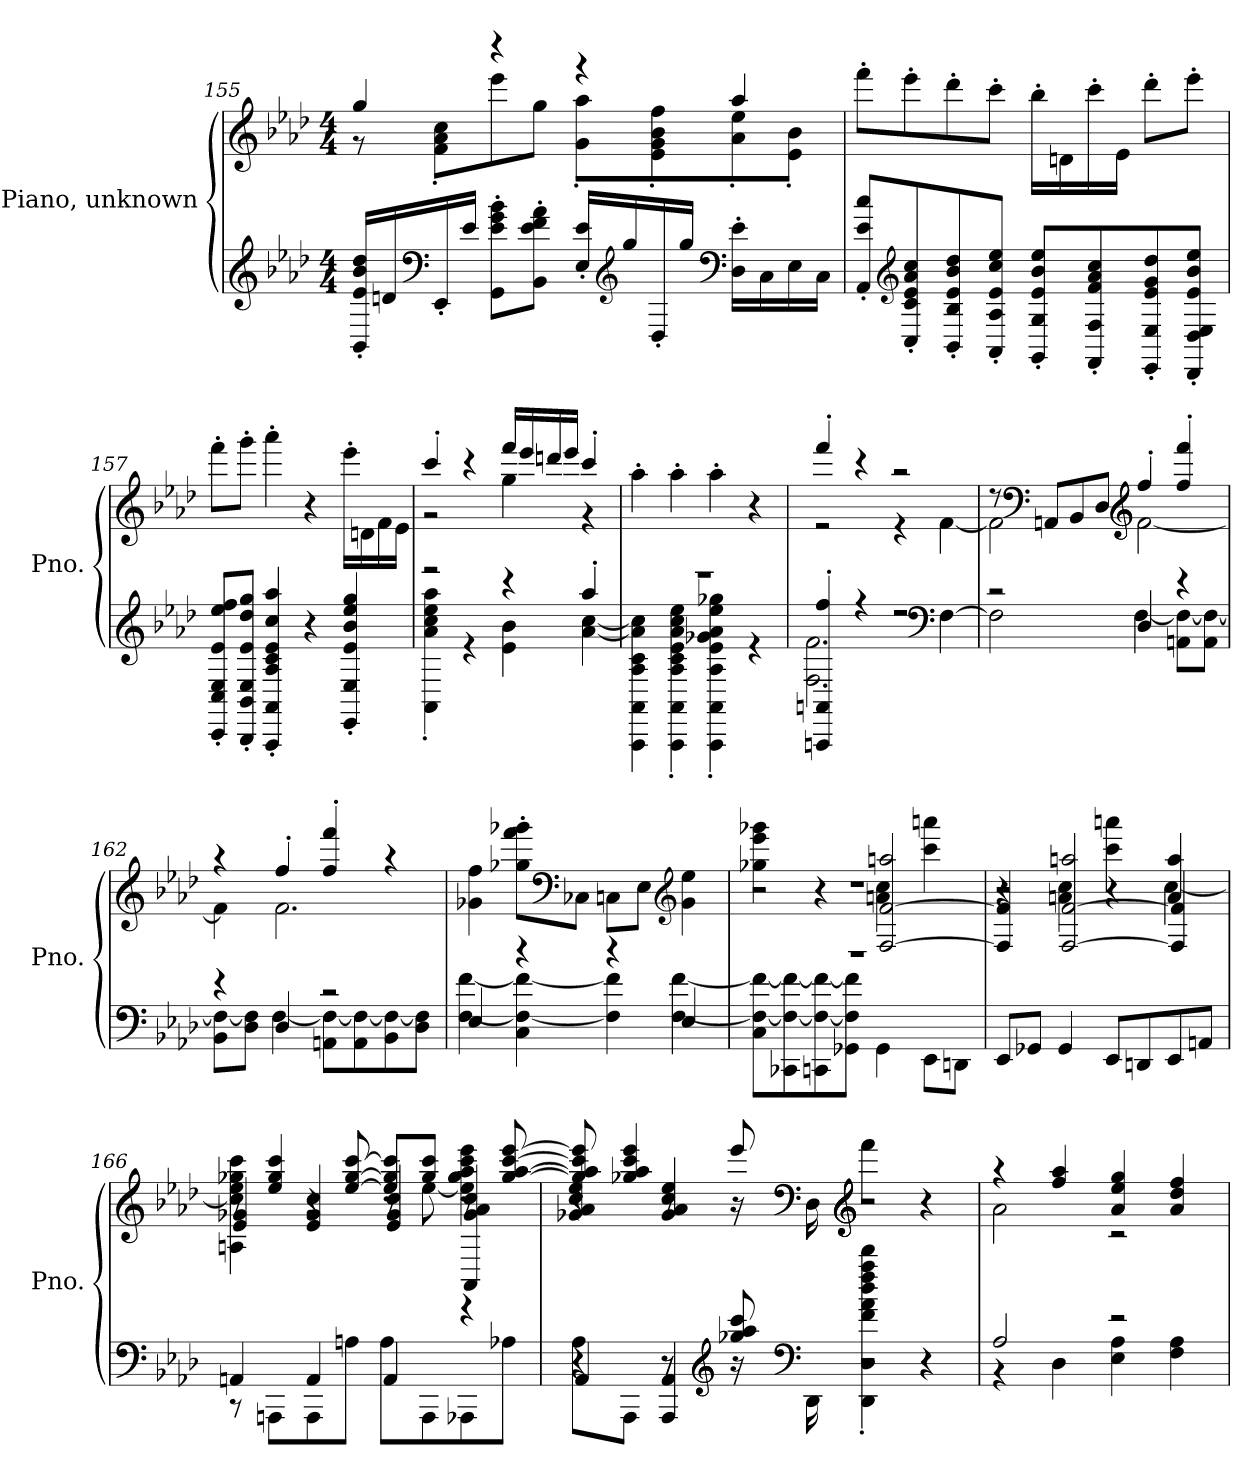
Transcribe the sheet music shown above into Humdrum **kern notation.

**kern	**kern
*part1	*part1
*staff2	*staff1
*I"Piano, unknown	*
*I'Pno.	*
*clefG2	*clefG2
*k[b-e-a-d-]	*k[b-e-a-d-]
*M4/4	*M4/4
=155	=155
*	*^
16BB-/' 16e-/' 16b-/' 16dd-/'LL	4gg/	8r
16dn/	.	.
*clefF4	*	*
16EE-'/	.	8f\' 8a-\' 8cc\'L
16e-/JJ	.	.
8GG\' 8e-\' 8g\' 8b-\'L	4r	8eee-\
8BB-\' 8e-\' 8f\' 8a-\'J	.	8gg\J
16E-/' 16e-/'LL	4r	8g\' 8aa-\'L
*clefG2	*	*
16gg/	.	.
16D-'/	.	8e-\' 8g\' 8b-\' 8ff\'
16gg/JJ	.	.
*clefF4	*	*
16D-\' 16e-\'LL	4aa-/	8a-\' 8ee-\'
16C\	.	.
16E-\	.	8e-\' 8b-\'J
16C\JJ	.	.
*	*v	*v
!!LO:LB:g=z
=156	=156
8AA-/' 8e-/' 8cc/'L	8fff'\L
*clefG2	*
8C/' 8c/' 8e-/' 8a-/' 8cc/'	8eee-'\
8BB-/' 8B-/' 8e-/' 8b-/' 8dd-/'	8ddd-'\
8AA-/' 8A-/' 8e-/' 8cc/' 8ee-/'J	8ccc'\J
8GG/' 8G/' 8e-/' 8b-/' 8ee-/'L	16bb-'\LL
.	16dn\
8FF/' 8F/' 8f/' 8a-/' 8cc/'	16ccc'\
.	16e-\JJ
8EE-/' 8E-/' 8e-/' 8g/' 8dd-/'	8ddd-'\L
8DD-/' 8D-/' 8E-/' 8e-/' 8b-/' 8ee-/'J	8eee-'\J
=157	=157
8CC/' 8C/' 8E-/' 8e-/' 8ee-/' 8ff/'L	8fff'\L
8BBB-/' 8BB-/' 8E-/' 8e-/' 8dd-/' 8gg/'J	8ggg'\J
4AAA-/' 4AA-/' 4A-/' 4c/' 4e-/' 4cc/' 4aa-/'	4aaa-'\
4r	4r
4EE-/' 4E-/' 4e-/' 4b-/' 4ee-/' 4gg/'	16eee-'\LL
.	16dn\
.	16f\
.	16e-\JJ
=158	=158
*^	*^
2r	4AA-\' 4a-\' 4cc\' 4ee-\' 4aa-\'	4ccc'/	2r
.	4r	4r	.
4r	4e-\ 4b-\	16fff/LL	4gg\
.	.	16eee-/	.
.	.	16dddn/	.
.	.	16eee-/JJ	.
4aa-'/	[4a-\ [4cc\	4ccc'/	4r
*	*	*v	*v
=159	=159	=159
1r	4AAA-\ 4AA-\ 4A-\ 4c\ 4a-\] 4cc\]	4aa-'\
.	4AAA-\' 4AA-\' 4A-\' 4c\' 4e-\' 4a-\' 4cc\' 4ee-\'	4aa-'\
.	4AAA-\' 4AA-\' 4A-\' 4e-\' 4g-X\' 4a-\' 4ee-\' 4gg-X\'	4aa-'\
.	4r	4r
!!LO:LB:g=z
=160	=160	=160
*	*	*^
4AAAn/' 4AAn/' 4ff/'	2.F\ 2.f\	4fff'/	2r
4r	.	4r	.
2r	.	2r	4r
*clefF4	*	*	*
.	[4F\	.	[4f\
=161	=161	=161	=161
2r	2F\]	8r	2f\]
*	*	*clefF4	*
.	.	8AAn/L	.
.	.	8BB-/	.
.	.	8D-/J	.
*	*	*clefG2	*
4D-/	[4F\	4ff'/	[2f\
4r	8AAn\ 8F\_L	4ff/' 4fff/'	.
.	8AA\ 8F\_J	.	.
=162	=162	=162	=162
4r	8BB-\ 8F\_L	4r	4f\]
.	8D-\ 8F\]J	.	.
4D-/	[4F\	4ff'/	2.f\
2r	8AAn\ 8F\_L	4ff/' 4fff/'	.
.	8AA\ 8F\_	.	.
.	8BB-\ 8F\_	4r	.
.	8D-\ 8F\]J	.	.
*	*	*v	*v
!!LO:LB:g=z
=163	=163	=163
4E-/	[4F\ [4f\	4g-X\ 4ff\
4r	4C\ 4F\_ 4f\_	8gg-X\' 8fff\' 8ggg-X\'L
*	*	*clefF4
.	.	8C-X\J
4r	4F\] 4f\]	8Cn\L
.	.	8E-\J
*	*	*clefG2
4E-/	[4F\ [4f\	4g-\ 4ee-\
=164	=164	=164
*	*	*^
*	*	*	*^
1r	8C\ 8F\_ 8f\_L	1r	4gg-X\ 4eee-\ 4ggg-X\	2r
.	8CC-X\ 8F\_ 8f\_	.	.	.
.	8CCn\ 8F\_ 8f\_	.	4r	.
.	8GG-X\ 8F\] 8f\]J	.	.	.
.	4GG-\	.	4an\ 4cc\	[2F/ [2f/ 2aan/
.	8EE-\L	.	4ccc\ 4aaan\	.
.	8DDn\J	.	.	.
*v	*v	*	*	*
=165	=165	=165	=165
8EE-/L	2r	4r	4F/] 4f/]
8GG-X/J	.	.	.
4GG-/	.	4an\ 4cc\	[2F/ [2f/ 2aan/
8EE-/L	4r	4ccc\ 4aaan\	.
8DDn/	.	.	.
8EE-/	4a/ 4aa/	[4cc\	4F/] 4f/]
8AAn/J	.	.	.
!!LO:PB:g=z	!!	!!
=166	=166	=166	=166
*^	*	*	*
4AAn/	8r	8r	4An\ 4cc\] 4ee-\ 4gg-X\ 4ccc\	4e-/ 4g-X/
.	8AAAn\L	4ee-/ 4gg-/ 4ccc/	.	.
4AA/	8AAA\	.	4r	4e-/ 4g-/ 4cc/
.	8An\J	[8ee-/ [8gg-/ [8ccc/	.	.
4AA/	8A\L	8ee-/] 8gg-/] 8ccc/]L	8r	4e-/ 4g-/ 4cc/
.	8AAA\	8gg-/ 8ccc/J	[8ee-\	.
4r	8AAA-X\	8r	4ee-\] 4gg-\ 4aa-\ 4ccc\ 4eee-\	4AA-/ 4g-/ 4a-/ 4cc/
.	8A-X\J	[8gg-/ [8aa-/ [8ccc/ [8eee-/	.	.
=167	=167	=167	=167	=167
*	*^	*	*	*
4r	8A-\L	4AA-/	8gg-/] 8aa-/] 8ccc/] 8eee-/]	4r	4g-X/ 4a-/ 4cc/ 4ee-/
.	8AAA-\J	.	4gg-X/ 4aa-/ 4ccc/ 4eee-/	.	.
8r	8r	4AAA-/ 4AA-/	.	8r	4g-/ 4a-/ 4cc/ 4ee-/
*clefG2	*	*	*	*	*
8gg-X/ 8aa-/ 8ccc/	16r	.	8eee-/	16r	.
*clefF4	*	*	*clefF4	*	*
.	16DD-\	.	.	16D-\	.
*	*	*	*clefG2	*	*
2r	4DD-\' 4D-\' 4f\' 4a-\' 4dd-\' 4ff\' 4aa-\' 4ddd-\'	2r	2r	4fff\	2r
.	4r	.	.	4r	.
*	*v	*v	*	*	*
*	*	*	*v	*v
=168	=168	=168	=168
2A-/	4r	4r	2a-\
.	4D-\	4ff/ 4aa-/	.
2r	4E-\ 4A-\	4a-/ 4ee-/ 4gg/	2r
.	4F\ 4A-\	4a-/ 4dd-/ 4ff/	.
*v	*v	*	*
*	*v	*v
=	=
*-	*-
